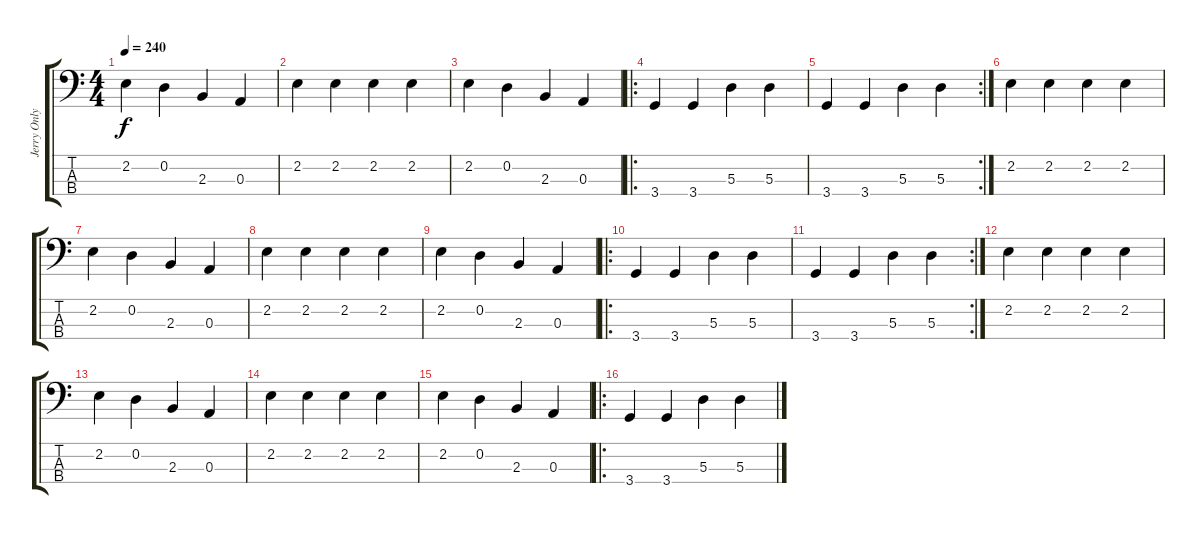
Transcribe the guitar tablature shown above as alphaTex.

\track ("Jerry Only" "Jerry Only") {instrument electricbasspick}
\staff {score tabs}
\tuning (G2 D2 A1 E1) {hide}
\ts (4 4)
\tempo 240
\clef f4
\ks c
2.2.4{dy f} 0.2.4 2.3.4 0.3.4 |
2.2.4 2.2.4 2.2.4 2.2.4 |
2.2.4 0.2.4 2.3.4 0.3.4 |
\ro
3.4.4 3.4.4 5.3.4 5.3.4 |
\rc 2
3.4.4 3.4.4 5.3.4 5.3.4 |
2.2.4 2.2.4 2.2.4 2.2.4 |
2.2.4 0.2.4 2.3.4 0.3.4 |
2.2.4 2.2.4 2.2.4 2.2.4 |
2.2.4 0.2.4 2.3.4 0.3.4 |
\ro
3.4.4 3.4.4 5.3.4 5.3.4 |
\rc 2
3.4.4 3.4.4 5.3.4 5.3.4 |
2.2.4 2.2.4 2.2.4 2.2.4 |
2.2.4 0.2.4 2.3.4 0.3.4 |
2.2.4 2.2.4 2.2.4 2.2.4 |
2.2.4 0.2.4 2.3.4 0.3.4 |
\ro
3.4.4 3.4.4 5.3.4 5.3.4
